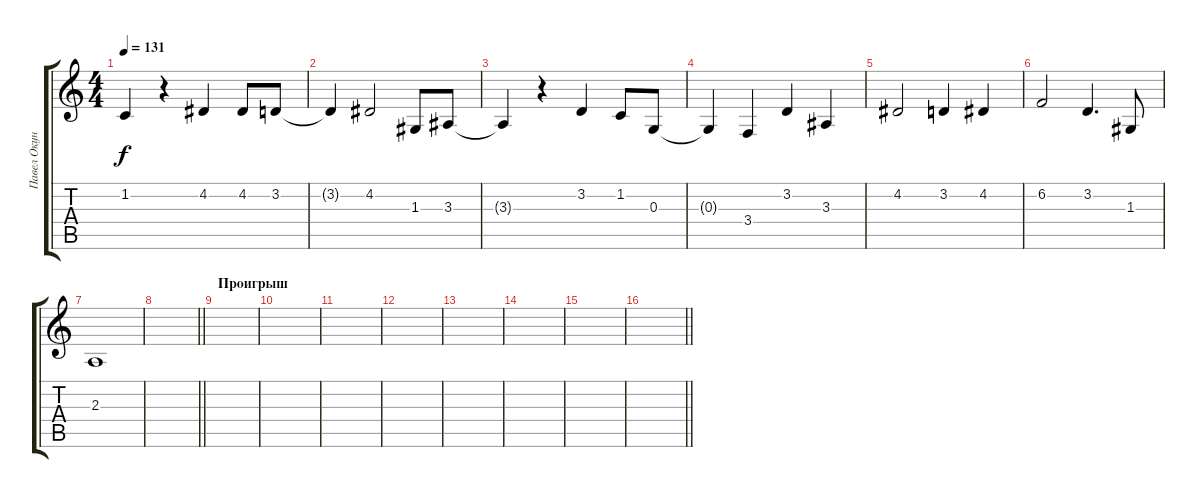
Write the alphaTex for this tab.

\track ("Павел Окунев" "Павел Окун") {instrument cello}
\staff {score tabs}
\tuning (E4 B3 G3 D3 A2 E2) {hide}
\ts (4 4)
\tempo 131
\clef g2
\ks c
1.2.4{dy f} r.4 4.2.4 4.2.8 3.2.8 |
3.2{t}.4 4.2.2 1.3.8 3.3.8 |
3.3{t}.4 r.4 3.2.4 1.2.8 0.3.8 |
0.3{t}.4 3.4.4 3.2.4 3.3.4 |
4.2.2 3.2.4 4.2.4 |
6.2.2 3.2.4{d} 1.3.8 |
2.3.1 |
\barLineRight lightlight
|
\section ("" "Проигрыш")
|
|
|
|
|
|
|
\barLineRight lightlight
